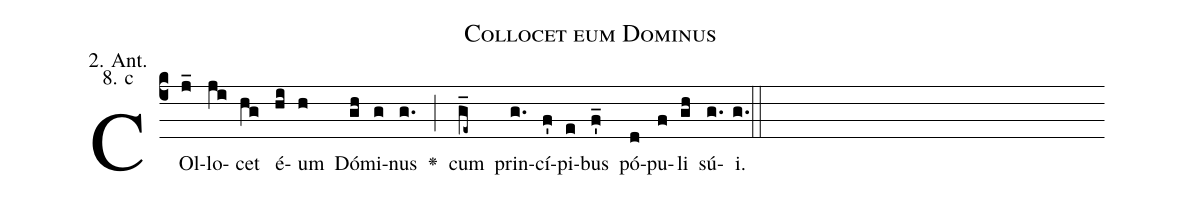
name: Collocet eum Dominus;
office-part: 2 Antiphon;
mode: 8c;
annotation: 2. Ant.;
annotation: 8. c;
def-m1:}{\greseteolcustos{manual}{;
def-m2:\ifx\breakbeforeEuouae\undefined\else;
def-m3:\fi}\ifx\noeuouae\undefined\def\noeuouae{F}\fi\if\noeuouae F{;
def-m4:}\fi;
%%
(c4)COl(j_)lo(ji)cet(hg) é(hi)um(h) Dó(gh)mi(g)nus(g.) <v>\greheightstar</v>(;)
cum(g_e~) prin(g.)cí(f')pi(e)bus(f'_) pó(d)pu(f)li(gh) sú(g.[em1])i.(g.) (::[em2]z[em3])

E(j) u(j) o(h) u(j) a(k) e.(j.) (::[em4])
